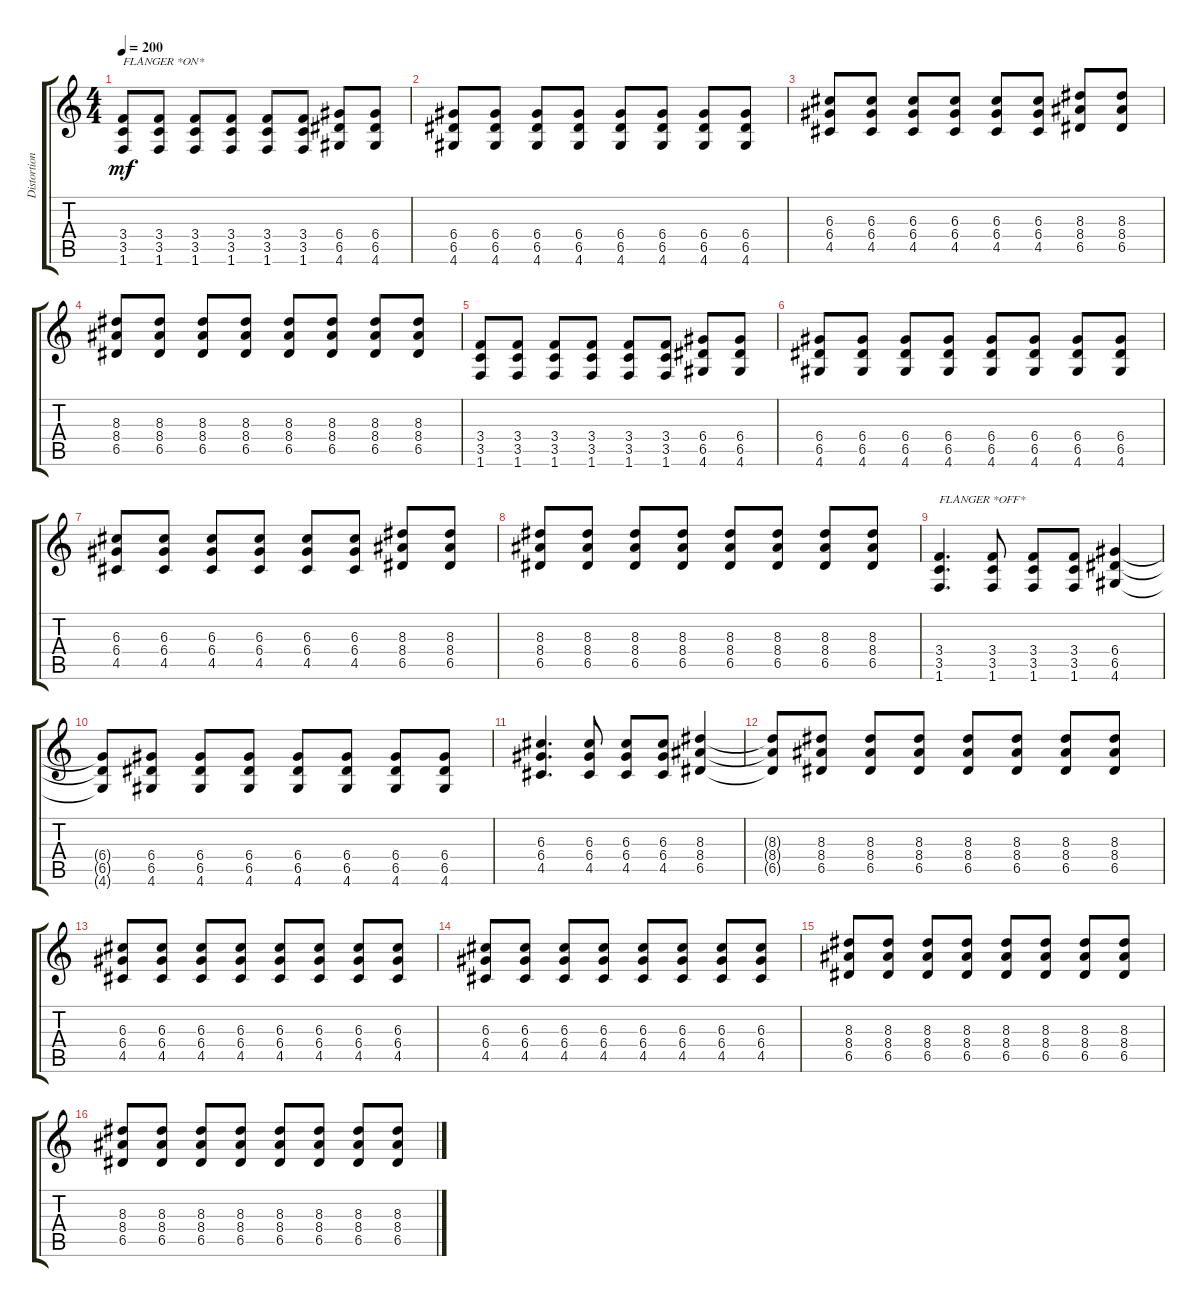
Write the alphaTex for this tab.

\track ("Distortion Guitar" "Distortion") {instrument distortionguitar}
\staff {score tabs}
\tuning (E4 B3 G3 D3 A2 E2) {hide}
\ts (4 4)
\tempo 200
\clef g2
\ks c
(3.4 3.5 1.6).8{txt "FLANGER *ON*" dy mf} (3.4 3.5 1.6).8 (3.4 3.5 1.6).8 (3.4 3.5 1.6).8 (3.4 3.5 1.6).8 (3.4 3.5 1.6).8 (6.4 6.5 4.6).8 (6.4 6.5 4.6).8 |
(6.4 6.5 4.6).8 (6.4 6.5 4.6).8 (6.4 6.5 4.6).8 (6.4 6.5 4.6).8 (6.4 6.5 4.6).8 (6.4 6.5 4.6).8 (6.4 6.5 4.6).8 (6.4 6.5 4.6).8 |
(6.3 6.4 4.5).8 (6.3 6.4 4.5).8 (6.3 6.4 4.5).8 (6.3 6.4 4.5).8 (6.3 6.4 4.5).8 (6.3 6.4 4.5).8 (8.3 8.4 6.5).8 (8.3 8.4 6.5).8 |
(8.3 8.4 6.5).8 (8.3 8.4 6.5).8 (8.3 8.4 6.5).8 (8.3 8.4 6.5).8 (8.3 8.4 6.5).8 (8.3 8.4 6.5).8 (8.3 8.4 6.5).8 (8.3 8.4 6.5).8 |
(3.4 3.5 1.6).8 (3.4 3.5 1.6).8 (3.4 3.5 1.6).8 (3.4 3.5 1.6).8 (3.4 3.5 1.6).8 (3.4 3.5 1.6).8 (6.4 6.5 4.6).8 (6.4 6.5 4.6).8 |
(6.4 6.5 4.6).8 (6.4 6.5 4.6).8 (6.4 6.5 4.6).8 (6.4 6.5 4.6).8 (6.4 6.5 4.6).8 (6.4 6.5 4.6).8 (6.4 6.5 4.6).8 (6.4 6.5 4.6).8 |
(6.3 6.4 4.5).8 (6.3 6.4 4.5).8 (6.3 6.4 4.5).8 (6.3 6.4 4.5).8 (6.3 6.4 4.5).8 (6.3 6.4 4.5).8 (8.3 8.4 6.5).8 (8.3 8.4 6.5).8 |
(8.3 8.4 6.5).8 (8.3 8.4 6.5).8 (8.3 8.4 6.5).8 (8.3 8.4 6.5).8 (8.3 8.4 6.5).8 (8.3 8.4 6.5).8 (8.3 8.4 6.5).8 (8.3 8.4 6.5).8 |
(3.4 3.5 1.6).4{d txt "FLANGER *OFF*"} (3.4 3.5 1.6).8 (3.4 3.5 1.6).8 (3.4 3.5 1.6).8 (6.4 6.5 4.6).4 |
(6.4{t} 6.5{t} 4.6{t}).8 (6.4 6.5 4.6).8 (6.4 6.5 4.6).8 (6.4 6.5 4.6).8 (6.4 6.5 4.6).8 (6.4 6.5 4.6).8 (6.4 6.5 4.6).8 (6.4 6.5 4.6).8 |
(6.3 6.4 4.5).4{d} (6.3 6.4 4.5).8 (6.3 6.4 4.5).8 (6.3 6.4 4.5).8 (8.3 8.4 6.5).4 |
(8.3{t} 8.4{t} 6.5{t}).8 (8.3 8.4 6.5).8 (8.3 8.4 6.5).8 (8.3 8.4 6.5).8 (8.3 8.4 6.5).8 (8.3 8.4 6.5).8 (8.3 8.4 6.5).8 (8.3 8.4 6.5).8 |
(6.3 6.4 4.5).8 (6.3 6.4 4.5).8 (6.3 6.4 4.5).8 (6.3 6.4 4.5).8 (6.3 6.4 4.5).8 (6.3 6.4 4.5).8 (6.3 6.4 4.5).8 (6.3 6.4 4.5).8 |
(6.3 6.4 4.5).8 (6.3 6.4 4.5).8 (6.3 6.4 4.5).8 (6.3 6.4 4.5).8 (6.3 6.4 4.5).8 (6.3 6.4 4.5).8 (6.3 6.4 4.5).8 (6.3 6.4 4.5).8 |
(8.3 8.4 6.5).8 (8.3 8.4 6.5).8 (8.3 8.4 6.5).8 (8.3 8.4 6.5).8 (8.3 8.4 6.5).8 (8.3 8.4 6.5).8 (8.3 8.4 6.5).8 (8.3 8.4 6.5).8 |
(8.3 8.4 6.5).8 (8.3 8.4 6.5).8 (8.3 8.4 6.5).8 (8.3 8.4 6.5).8 (8.3 8.4 6.5).8 (8.3 8.4 6.5).8 (8.3 8.4 6.5).8 (8.3 8.4 6.5).8
